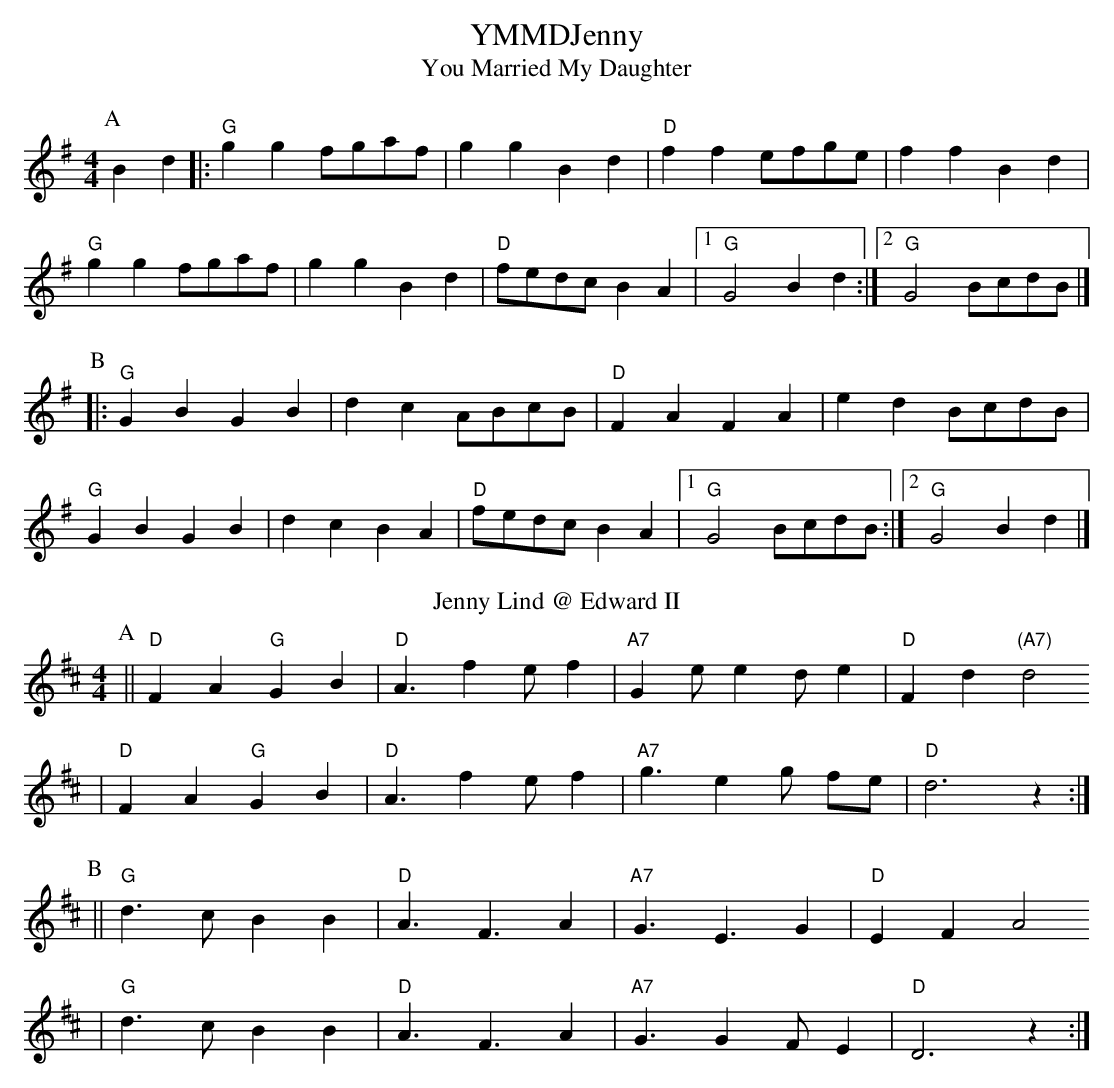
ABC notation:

X:1
T:YMMDJenny
T:
T:You Married My Daughter
M:4/4
L:1/8
M:4/4
K:Gmaj
P:A
B2d2|: "G"g2 g2 fgaf| g2 g2 B2 d2| "D"f2 f2 efge|f2 f2 B2 d2|
"G"g2 g2 fgaf|g2 g2 B2 d2| "D"fedc B2 A2|1"G" G4 B2 d2:|2"G"G4 BcdB|]
P:B
|: "G"G2 B2 G2 B2|d2 c2 ABcB| "D"F2 A2 F2 A2|e2 d2 BcdB|
"G"G2 B2 G2 B2| d2 c2 B2 A2| "D"fedc B2 A2|1"G"G4 BcdB:|2"G"G4 B2 d2|]
T:Jenny Lind @ Edward II
M:4/4
L:1/8
K:Dmaj
P:A
|| "D" F2A2 "G" G2B2 |"D" A3 f2 ef2 |"A7"G2e e2de2 |"D" F2 d2 "(A7)"d4
|"D" F2A2 "G" G2B2 |"D" A3 f2 e f2 |"A7"g3 e2 g fe |"D" d6 z2:|
P:B
|| "G" d3 c B2 B2 |"D" A3 F3 A2 |"A7"G3 E3 G2 |"D" E2 F2 A4
|"G" d3 c B2 B2 |"D" A3 F3 A2 |"A7"G3 G2 F E2 |"D" D6 z2:|
